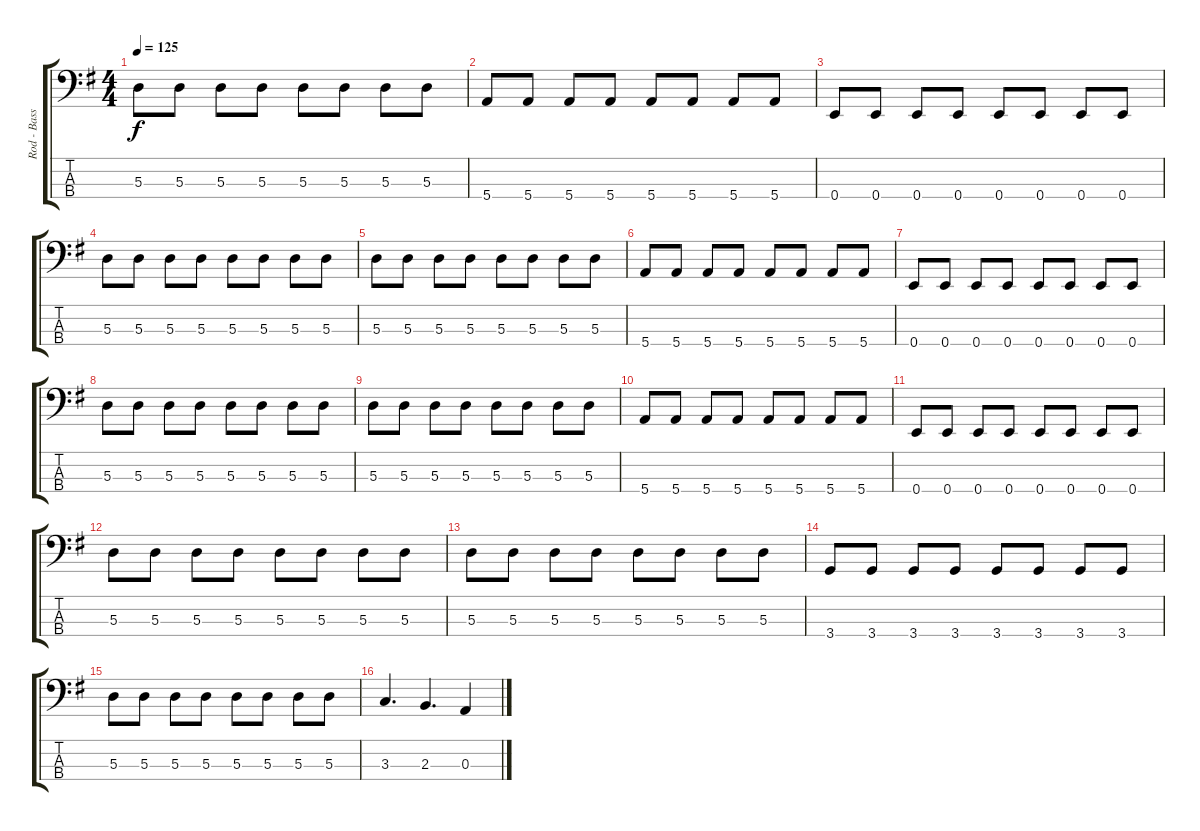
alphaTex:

\track ("Rod - Bass" "Rod - Bass") {instrument electricbasspick}
\staff {score tabs}
\tuning (G2 D2 A1 E1) {hide}
\ts (4 4)
\tempo 125
\clef f4
\ks g
5.3.8{dy f} 5.3.8 5.3.8 5.3.8 5.3.8 5.3.8 5.3.8 5.3.8 |
5.4.8 5.4.8 5.4.8 5.4.8 5.4.8 5.4.8 5.4.8 5.4.8 |
0.4.8 0.4.8 0.4.8 0.4.8 0.4.8 0.4.8 0.4.8 0.4.8 |
5.3.8 5.3.8 5.3.8 5.3.8 5.3.8 5.3.8 5.3.8 5.3.8 |
5.3.8 5.3.8 5.3.8 5.3.8 5.3.8 5.3.8 5.3.8 5.3.8 |
5.4.8 5.4.8 5.4.8 5.4.8 5.4.8 5.4.8 5.4.8 5.4.8 |
0.4.8 0.4.8 0.4.8 0.4.8 0.4.8 0.4.8 0.4.8 0.4.8 |
5.3.8 5.3.8 5.3.8 5.3.8 5.3.8 5.3.8 5.3.8 5.3.8 |
5.3.8 5.3.8 5.3.8 5.3.8 5.3.8 5.3.8 5.3.8 5.3.8 |
5.4.8 5.4.8 5.4.8 5.4.8 5.4.8 5.4.8 5.4.8 5.4.8 |
0.4.8 0.4.8 0.4.8 0.4.8 0.4.8 0.4.8 0.4.8 0.4.8 |
5.3.8 5.3.8 5.3.8 5.3.8 5.3.8 5.3.8 5.3.8 5.3.8 |
5.3.8 5.3.8 5.3.8 5.3.8 5.3.8 5.3.8 5.3.8 5.3.8 |
3.4.8 3.4.8 3.4.8 3.4.8 3.4.8 3.4.8 3.4.8 3.4.8 |
5.3.8 5.3.8 5.3.8 5.3.8 5.3.8 5.3.8 5.3.8 5.3.8 |
3.3.4{d} 2.3.4{d} 0.3.4
